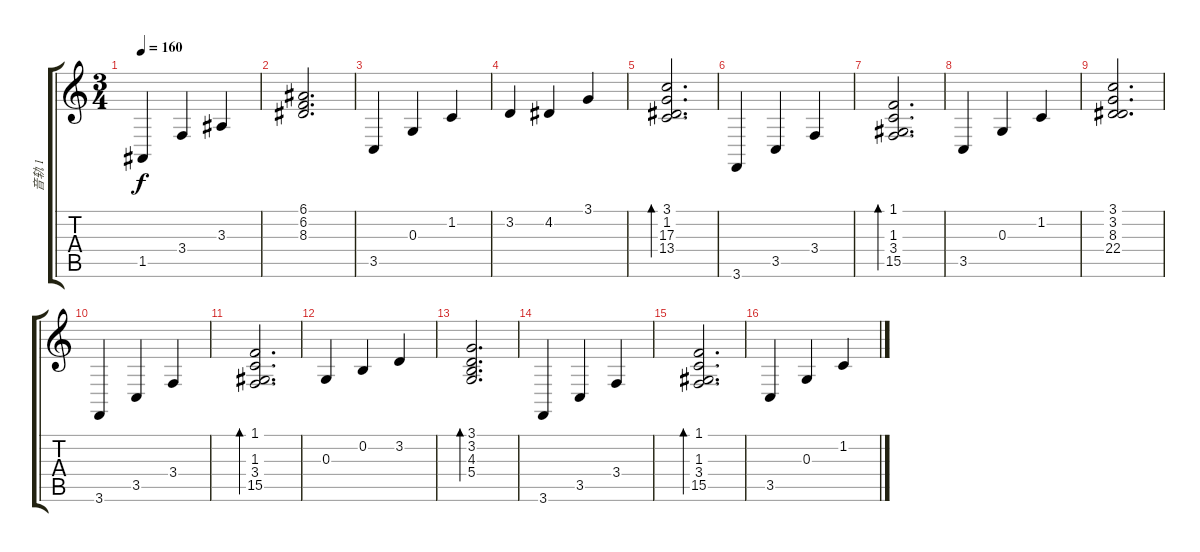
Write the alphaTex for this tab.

\track ("音轨 1" "音轨 1") {instrument acousticgrandpiano}
\staff {score tabs}
\tuning (E4 B3 G3 D3 A2 D2) {hide}
\ts (3 4)
\tempo 160
\clef g2
\ks c
1.5.4{dy f} 3.4.4 3.3.4 |
(6.1 6.2 8.3).2{d} |
3.5.4 0.3.4 1.2.4 |
3.2.4 4.2.4 3.1.4 |
(3.1 1.2 17.3 13.4).2{d bd 240} |
3.6.4 3.5.4 3.4.4 |
(1.1 1.3 3.4 15.5).2{d bd 240} |
3.5.4 0.3.4 1.2.4 |
(3.1 3.2 8.3 22.4).2{d} |
3.6.4 3.5.4 3.4.4 |
(1.1 1.3 3.4 15.5).2{d bd 240} |
0.3.4 0.2.4 3.2.4 |
(3.1 3.2 4.3 5.4).2{d bd 240} |
3.6.4 3.5.4 3.4.4 |
(1.1 1.3 3.4 15.5).2{d bd 240} |
3.5.4 0.3.4 1.2.4
